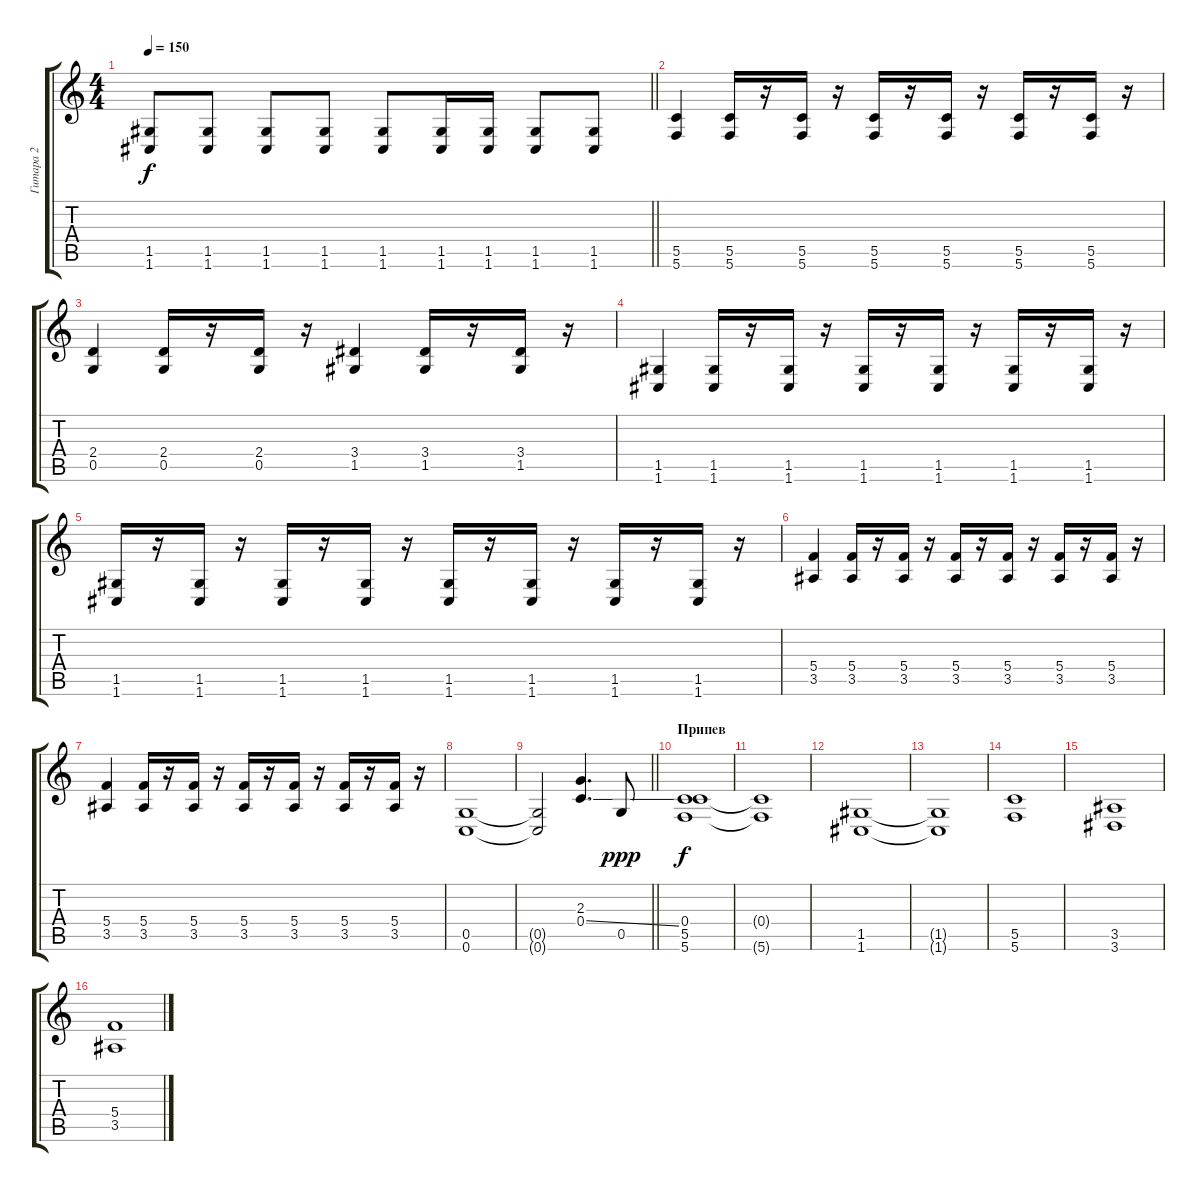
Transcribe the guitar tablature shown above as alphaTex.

\track ("Гитара 2" "Гитара 2") {instrument distortionguitar}
\staff {score tabs}
\tuning (D4 A3 F3 C3 G2 C2) {hide}
\ts (4 4)
\tempo 150
\clef g2
\barLineRight lightlight
\ks c
(1.5 1.6).8{dy f} (1.5 1.6).8 (1.5 1.6).8 (1.5 1.6).8 (1.5 1.6).8 (1.5 1.6).16 (1.5 1.6).16 (1.5 1.6).8 (1.5 1.6).8 |
\section ("" "")
(5.5 5.6).4 (5.5 5.6).16 r.16 (5.5 5.6).16 r.16 (5.5 5.6).16 r.16 (5.5 5.6).16 r.16 (5.5 5.6).16 r.16 (5.5 5.6).16 r.16 |
(2.4 0.5).4 (2.4 0.5).16 r.16 (2.4 0.5).16 r.16 (3.4 1.5).4 (3.4 1.5).16 r.16 (3.4 1.5).16 r.16 |
(1.5 1.6).4 (1.5 1.6).16 r.16 (1.5 1.6).16 r.16 (1.5 1.6).16 r.16 (1.5 1.6).16 r.16 (1.5 1.6).16 r.16 (1.5 1.6).16 r.16 |
(1.5 1.6).16 r.16 (1.5 1.6).16 r.16 (1.5 1.6).16 r.16 (1.5 1.6).16 r.16 (1.5 1.6).16 r.16 (1.5 1.6).16 r.16 (1.5 1.6).16 r.16 (1.5 1.6).16 r.16 |
(5.4 3.5).4 (5.4 3.5).16 r.16 (5.4 3.5).16 r.16 (5.4 3.5).16 r.16 (5.4 3.5).16 r.16 (5.4 3.5).16 r.16 (5.4 3.5).16 r.16 |
(5.4 3.5).4 (5.4 3.5).16 r.16 (5.4 3.5).16 r.16 (5.4 3.5).16 r.16 (5.4 3.5).16 r.16 (5.4 3.5).16 r.16 (5.4 3.5).16 r.16 |
(0.5 0.6).1 |
\barLineRight lightlight
(0.5{t} 0.6{t}).2 (2.3 0.4{ss}).4{d} 0.5.8{dy ppp} |
\section ("" "Припев")
(0.4 5.5 5.6).1{dy f} |
(0.4{t} 5.6{t}).1 |
(1.5 1.6).1 |
(1.5{t} 1.6{t}).1 |
(5.5 5.6).1 |
(3.5 3.6).1 |
(5.4 3.5).1
